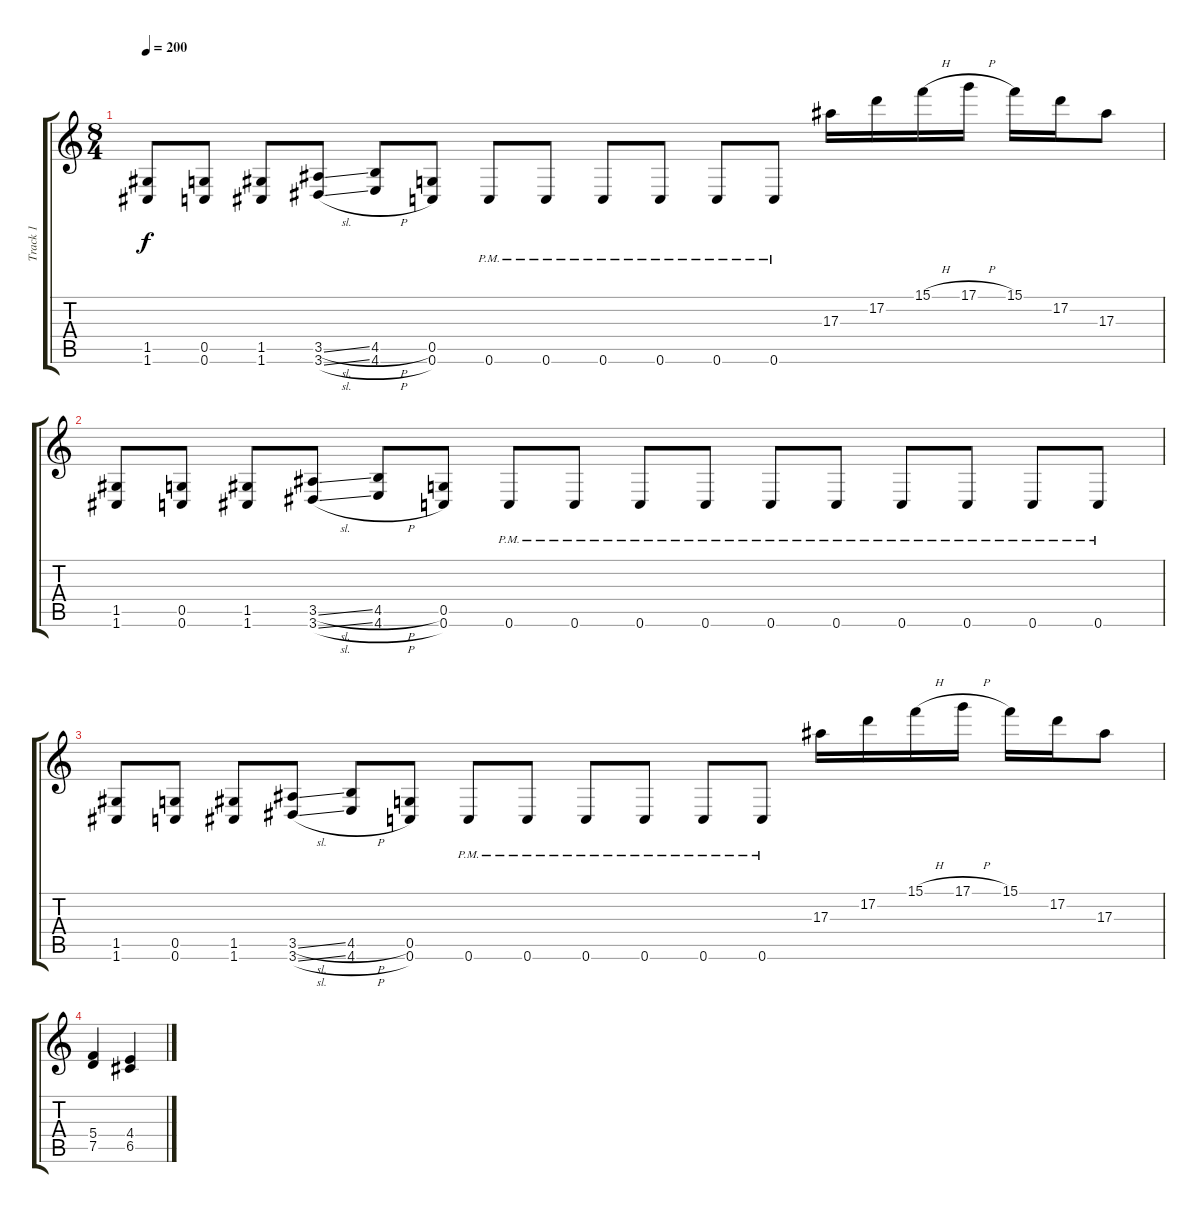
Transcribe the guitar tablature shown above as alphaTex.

\track ("Track 1" "Track 1") {instrument overdrivenguitar}
\staff {score tabs}
\tuning (D4 A3 F3 C3 G2 C2) {hide}
\ts (8 4)
\tempo 200
\clef g2
\ks c
(1.5 1.6).8{dy f} (0.5 0.6).8 (1.5 1.6).8 (3.5{sl} 3.6{sl}).8 (4.5{h} 4.6{h}).8 (0.5 0.6).8 0.6{pm}.8 0.6{pm}.8 0.6{pm}.8 0.6{pm}.8 0.6{pm}.8 0.6{pm}.8 17.3.16 17.2.16 15.1{h}.16 17.1{h}.16 15.1.16 17.2.16 17.3.8 |
(1.5 1.6).8 (0.5 0.6).8 (1.5 1.6).8 (3.5{sl} 3.6{sl}).8 (4.5{h} 4.6{h}).8 (0.5 0.6).8 0.6{pm}.8 0.6{pm}.8 0.6{pm}.8 0.6{pm}.8 0.6{pm}.8 0.6{pm}.8 0.6{pm}.8 0.6{pm}.8 0.6{pm}.8 0.6{pm}.8 |
(1.5 1.6).8 (0.5 0.6).8 (1.5 1.6).8 (3.5{sl} 3.6{sl}).8 (4.5{h} 4.6{h}).8 (0.5 0.6).8 0.6{pm}.8 0.6{pm}.8 0.6{pm}.8 0.6{pm}.8 0.6{pm}.8 0.6{pm}.8 17.3.16 17.2.16 15.1{h}.16 17.1{h}.16 15.1.16 17.2.16 17.3.8 |
(5.4 7.5).4 (4.4 6.5).4
